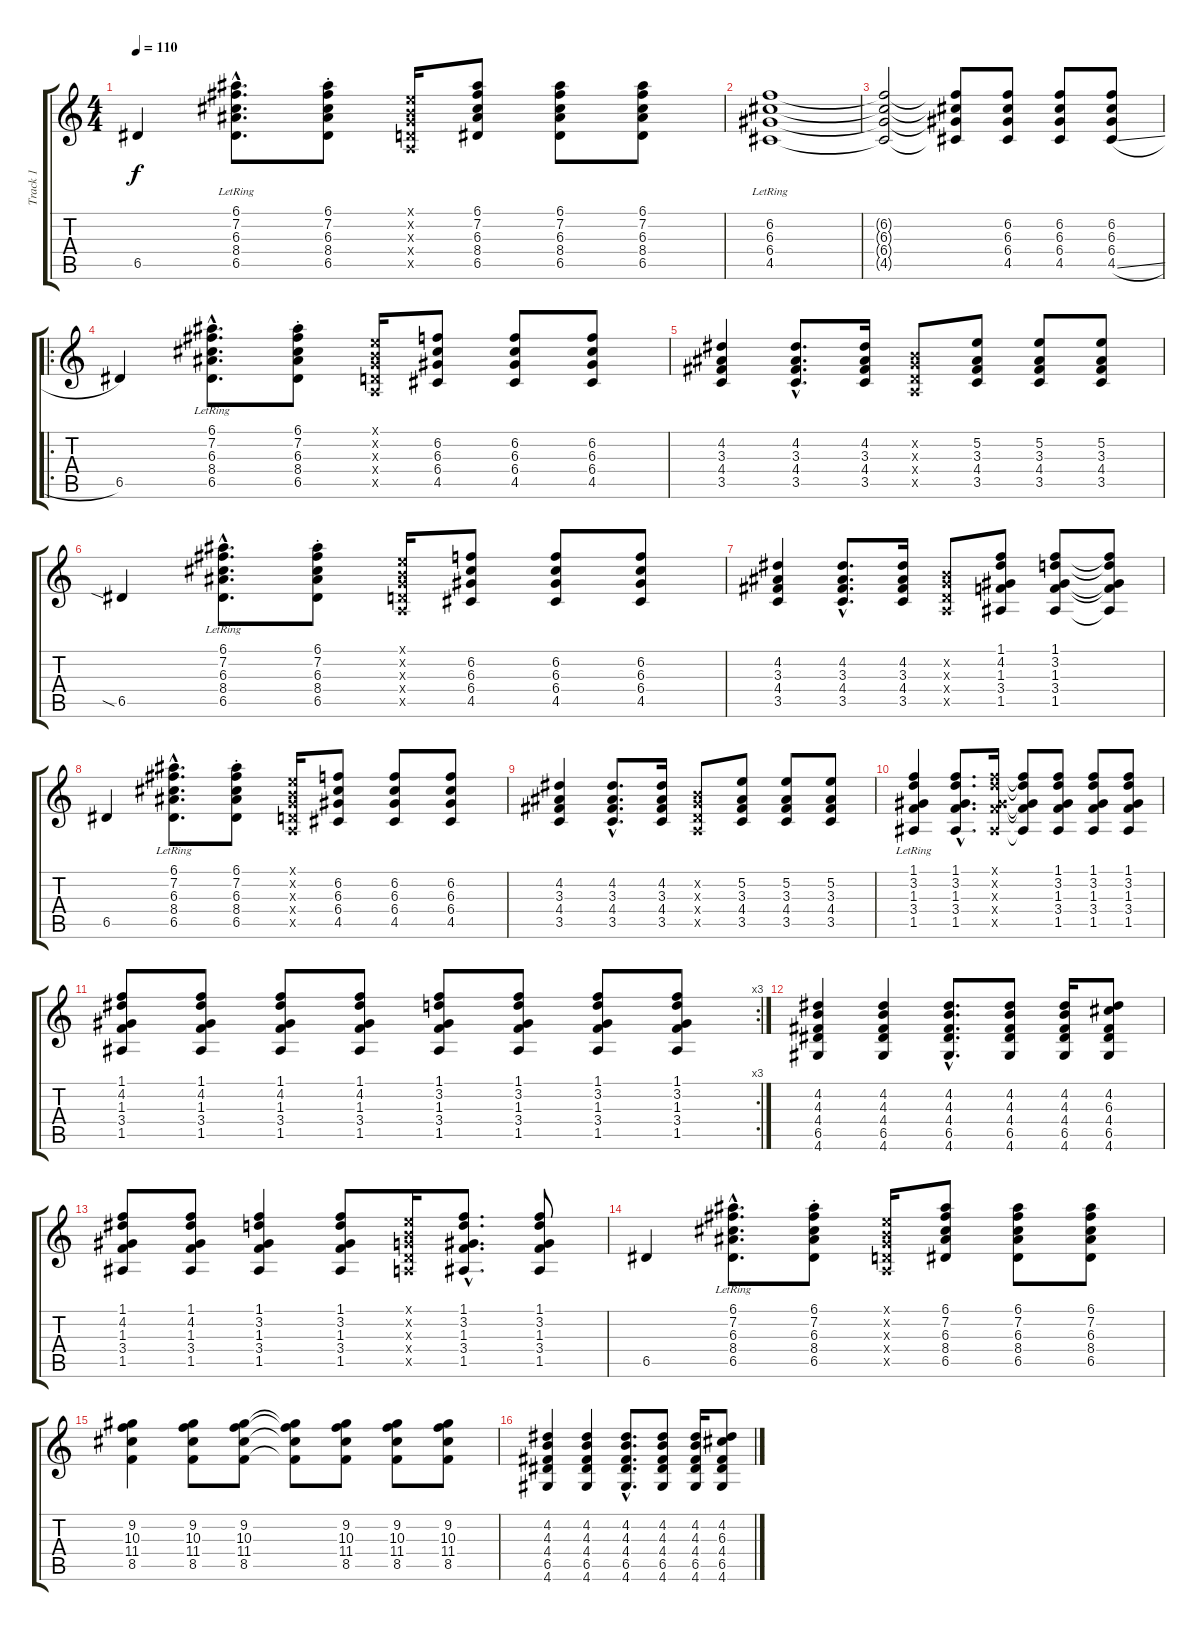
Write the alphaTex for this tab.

\track ("Track 1" "Track 1") {instrument acousticguitarsteel}
\staff {score tabs}
\tuning (E4 B3 G3 D3 A2 E2) {hide}
\ts (4 4)
\tempo 110
\clef g2
\ks c
6.5.4{dy f} (6.1{hac lr} 7.2{hac lr} 6.3{hac lr} 8.4{hac lr} 6.5{hac lr}).8{d} (6.1{st} 7.2{st} 6.3{st} 8.4{st} 6.5{st}).8 (0.1{x} 0.2{x} 0.3{x} 0.4{x} 0.5{x}).16 (6.1 7.2 6.3 8.4 6.5).8 (6.1 7.2 6.3 8.4 6.5).8 (6.1 7.2 6.3 8.4 6.5).8 |
(6.2{lr} 6.3{lr} 6.4{lr} 4.5{lr}).1 |
(6.2{t} 6.3{t} 6.4{t} 4.5{t}).2 (6.2{t} 6.3{t} 6.4{t} 4.5{t}).8 (6.2 6.3 6.4 4.5).8 (6.2 6.3 6.4 4.5).8 (6.2 6.3 6.4 4.5{sl}).8 |
\ro
6.5.4 (6.1{hac lr} 7.2{hac lr} 6.3{hac lr} 8.4{hac lr} 6.5{hac lr}).8{d} (6.1{st} 7.2{st} 6.3{st} 8.4{st} 6.5{st}).8 (0.1{x} 0.2{x} 0.3{x} 0.4{x} 0.5{x}).16 (6.2 6.3 6.4 4.5).8 (6.2 6.3 6.4 4.5).8 (6.2 6.3 6.4 4.5).8 |
(4.2 3.3 4.4 3.5).4 (4.2{hac} 3.3{hac} 4.4{hac} 3.5{hac}).8{d} (4.2 3.3 4.4 3.5).16 (0.2{x} 0.3{x} 0.4{x} 0.5{x}).8 (5.2 3.3 4.4 3.5).8 (5.2 3.3 4.4 3.5).8 (5.2 3.3 4.4 3.5).8 |
6.5{sia}.4 (6.1{hac lr} 7.2{hac lr} 6.3{hac lr} 8.4{hac lr} 6.5{hac lr}).8{d} (6.1{st} 7.2{st} 6.3{st} 8.4{st} 6.5{st}).8 (0.1{x} 0.2{x} 0.3{x} 0.4{x} 0.5{x}).16 (6.2 6.3 6.4 4.5).8 (6.2 6.3 6.4 4.5).8 (6.2 6.3 6.4 4.5).8 |
(4.2 3.3 4.4 3.5).4 (4.2{hac} 3.3{hac} 4.4{hac} 3.5{hac}).8{d} (4.2 3.3 4.4 3.5).16 (0.2{x} 0.3{x} 0.4{x} 0.5{x}).8 (1.1 4.2 1.3 3.4 1.5).8 (1.1 3.2 1.3 3.4 1.5).8 (1.1{t} 3.2{t} 1.3{t} 3.4{t} 1.5{t}).8 |
6.5.4 (6.1{hac lr} 7.2{hac lr} 6.3{hac lr} 8.4{hac lr} 6.5{hac lr}).8{d} (6.1{st} 7.2{st} 6.3{st} 8.4{st} 6.5{st}).8 (0.1{x} 0.2{x} 0.3{x} 0.4{x} 0.5{x}).16 (6.2 6.3 6.4 4.5).8 (6.2 6.3 6.4 4.5).8 (6.2 6.3 6.4 4.5).8 |
(4.2 3.3 4.4 3.5).4 (4.2{hac} 3.3{hac} 4.4{hac} 3.5{hac}).8{d} (4.2 3.3 4.4 3.5).16 (0.2{x} 0.3{x} 0.4{x} 0.5{x}).8 (5.2 3.3 4.4 3.5).8 (5.2 3.3 4.4 3.5).8 (5.2 3.3 4.4 3.5).8 |
(1.1{lr} 3.2{lr} 1.3{lr} 3.4{lr} 1.5{lr}).4 (1.1{hac} 3.2{hac} 1.3{hac} 3.4{hac} 1.5{hac}).8{d} (1.1{x} 3.2{x} 1.3{x} 3.4{x} 1.5{x}).16 (1.1{t} 3.2{t} 1.3{t} 3.4{t} 1.5{t}).8 (1.1 3.2 1.3 3.4 1.5).8 (1.1 3.2 1.3 3.4 1.5).8 (1.1 3.2 1.3 3.4 1.5).8 |
\rc 3
(1.1 4.2 1.3 3.4 1.5).8 (1.1 4.2 1.3 3.4 1.5).8 (1.1 4.2 1.3 3.4 1.5).8 (1.1 4.2 1.3 3.4 1.5).8 (1.1 3.2 1.3 3.4 1.5).8 (1.1 3.2 1.3 3.4 1.5).8 (1.1 3.2 1.3 3.4 1.5).8 (1.1 3.2 1.3 3.4 1.5).8 |
(4.2 4.3 4.4 6.5 4.6).4 (4.2 4.3 4.4 6.5 4.6).4 (4.2{hac} 4.3{hac} 4.4{hac} 6.5{hac} 4.6{hac}).8{d} (4.2 4.3 4.4 6.5 4.6).8 (4.2 4.3 4.4 6.5 4.6).16 (4.2 6.3 4.4 6.5 4.6).8 |
(1.1 4.2 1.3 3.4 1.5).8 (1.1 4.2 1.3 3.4 1.5).8 (1.1 3.2 1.3 3.4 1.5).4 (1.1 3.2 1.3 3.4 1.5).8 (0.1{x} 0.2{x} 0.3{x} 0.4{x} 0.5{x}).16 (1.1{hac} 3.2{hac} 1.3{hac} 3.4{hac} 1.5{hac}).8{d} (1.1 3.2 1.3 3.4 1.5).8 |
6.5.4 (6.1{hac lr} 7.2{hac lr} 6.3{hac lr} 8.4{hac lr} 6.5{hac lr}).8{d} (6.1{st} 7.2{st} 6.3{st} 8.4{st} 6.5{st}).8 (0.1{x} 0.2{x} 0.3{x} 0.4{x} 0.5{x}).16 (6.1 7.2 6.3 8.4 6.5).8 (6.1 7.2 6.3 8.4 6.5).8 (6.1 7.2 6.3 8.4 6.5).8 |
(9.2 10.3 11.4 8.5).4 (9.2 10.3 11.4 8.5).8 (9.2 10.3 11.4 8.5).8 (9.2{t} 10.3{t} 11.4{t} 8.5{t}).8 (9.2 10.3 11.4 8.5).8 (9.2 10.3 11.4 8.5).8 (9.2 10.3 11.4 8.5).8 |
(4.2 4.3 4.4 6.5 4.6).4 (4.2 4.3 4.4 6.5 4.6).4 (4.2{hac} 4.3{hac} 4.4{hac} 6.5{hac} 4.6{hac}).8{d} (4.2 4.3 4.4 6.5 4.6).8 (4.2 4.3 4.4 6.5 4.6).16 (4.2 6.3 4.4 6.5 4.6).8
